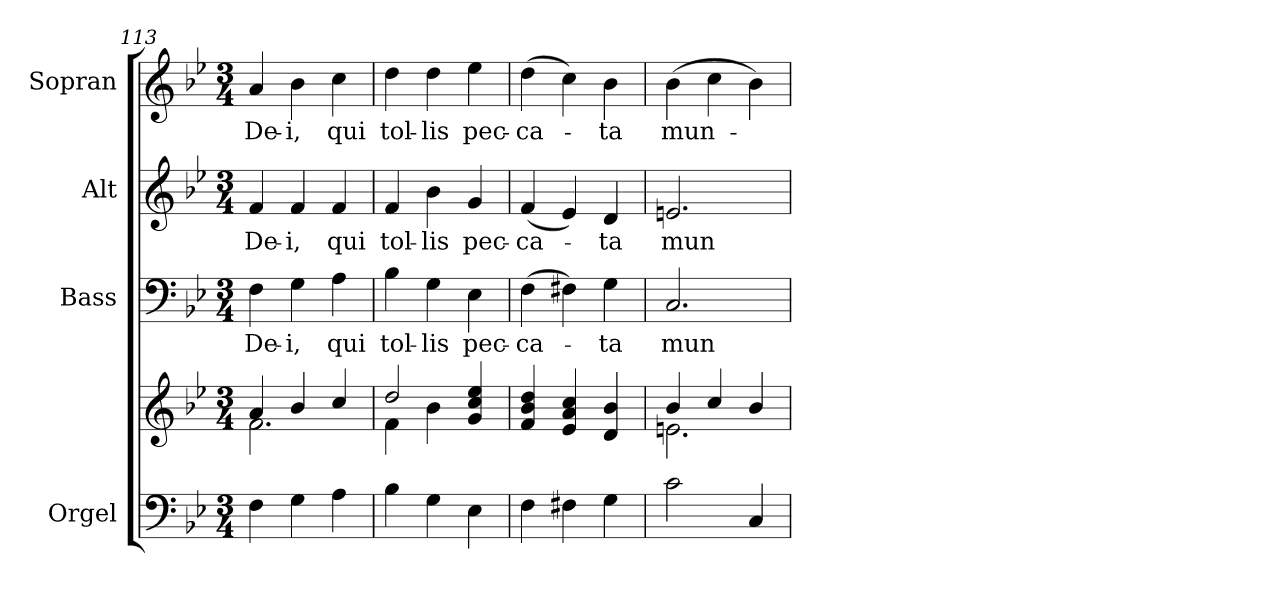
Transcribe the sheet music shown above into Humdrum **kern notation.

**kern	**kern	**kern	**text	**kern	**text	**kern	**text
*part4	*part4	*part3	*part3	*part2	*part2	*part1	*part1
*staff5	*staff4	*staff3	*staff3	*staff2	*staff2	*staff1	*staff1
*I"Orgel	*	*I"Bass	*	*I"Alt	*	*I"Sopran	*
*I'Org.	*	*I'B.	*	*I'A.	*	*I'S.	*
*clefF4	*clefG2	*clefF4	*	*clefG2	*	*clefG2	*
*k[b-e-]	*k[b-e-]	*k[b-e-]	*	*k[b-e-]	*	*k[b-e-]	*
*B-:	*B-:	*B-:	*	*B-:	*	*B-:	*
*M3/4	*M3/4	*M3/4	*	*M3/4	*	*M3/4	*
=113	=113	=113	=113	=113	=113	=113	=113
*	*^	*	*	*	*	*	*
!	!	!	!	!LO:LY:b	!	!LO:LY:b	!	!LO:LY:b
4F\	4a/	2.f\	4F\	De-	4f/	De-	4a/	De-
!	!	!	!	!LO:LY:b	!	!LO:LY:b	!	!LO:LY:b
4G\	4b-/	.	4G\	-i,	4f/	-i,	4b-\	-i,
!	!	!	!	!LO:LY:b	!	!LO:LY:b	!	!LO:LY:b
4A\	4cc/	.	4A\	qui	4f/	qui	4cc\	qui
=114	=114	=114	=114	=114	=114	=114	=114	=114
!	!	!	!	!LO:LY:b	!	!LO:LY:b	!	!LO:LY:b
4B-\	2dd/	4f\	4B-\	tol-	4f/	tol-	4dd\	tol-
!	!	!	!	!LO:LY:b	!	!LO:LY:b	!	!LO:LY:b
4G\	.	4b-\	4G\	-lis	4b-\	-lis	4dd\	-lis
!	!	!	!	!LO:LY:b	!	!LO:LY:b	!	!LO:LY:b
4E-\	4g/ 4cc/ 4ee-/	4ryy	4E-\	pec-	4g/	pec-	4ee-\	pec-
!!LO:PB:g=z
=115	=115	=115	=115	=115	=115	=115	=115	=115
!	!	!	!	!LO:LY:b	!	!LO:LY:b	!	!LO:LY:b
*	*v	*v	*	*	*	*	*	*
4F\	4f/ 4b-/ 4dd/	(>4F\	-ca-	(<4f/	-ca-	(>4dd\	-ca-
4F#X\	4e-/ 4a/ 4cc/	4F#X\)	.	4e-/)	.	4cc\)	.
!	!	!	!LO:LY:b	!	!LO:LY:b	!	!LO:LY:b
4G\	4d/ 4b-/	4G\	-ta	4d/	-ta	4b-\	-ta
=116	=116	=116	=116	=116	=116	=116	=116
*	*^	*	*	*	*	*	*
!	!	!	!	!LO:LY:b	!	!LO:LY:b	!	!LO:LY:b
2c\	4b-/	2.en\	2.C/	mun-	2.en/	mun-	(>4b-\	mun-
.	4cc/	.	.	.	.	.	4cc\	.
4C/	4b-/	.	.	.	.	.	4b-\)	.
*	*v	*v	*	*	*	*	*	*
=	=	=	=	=	=	=	=
*-	*-	*-	*-	*-	*-	*-	*-
